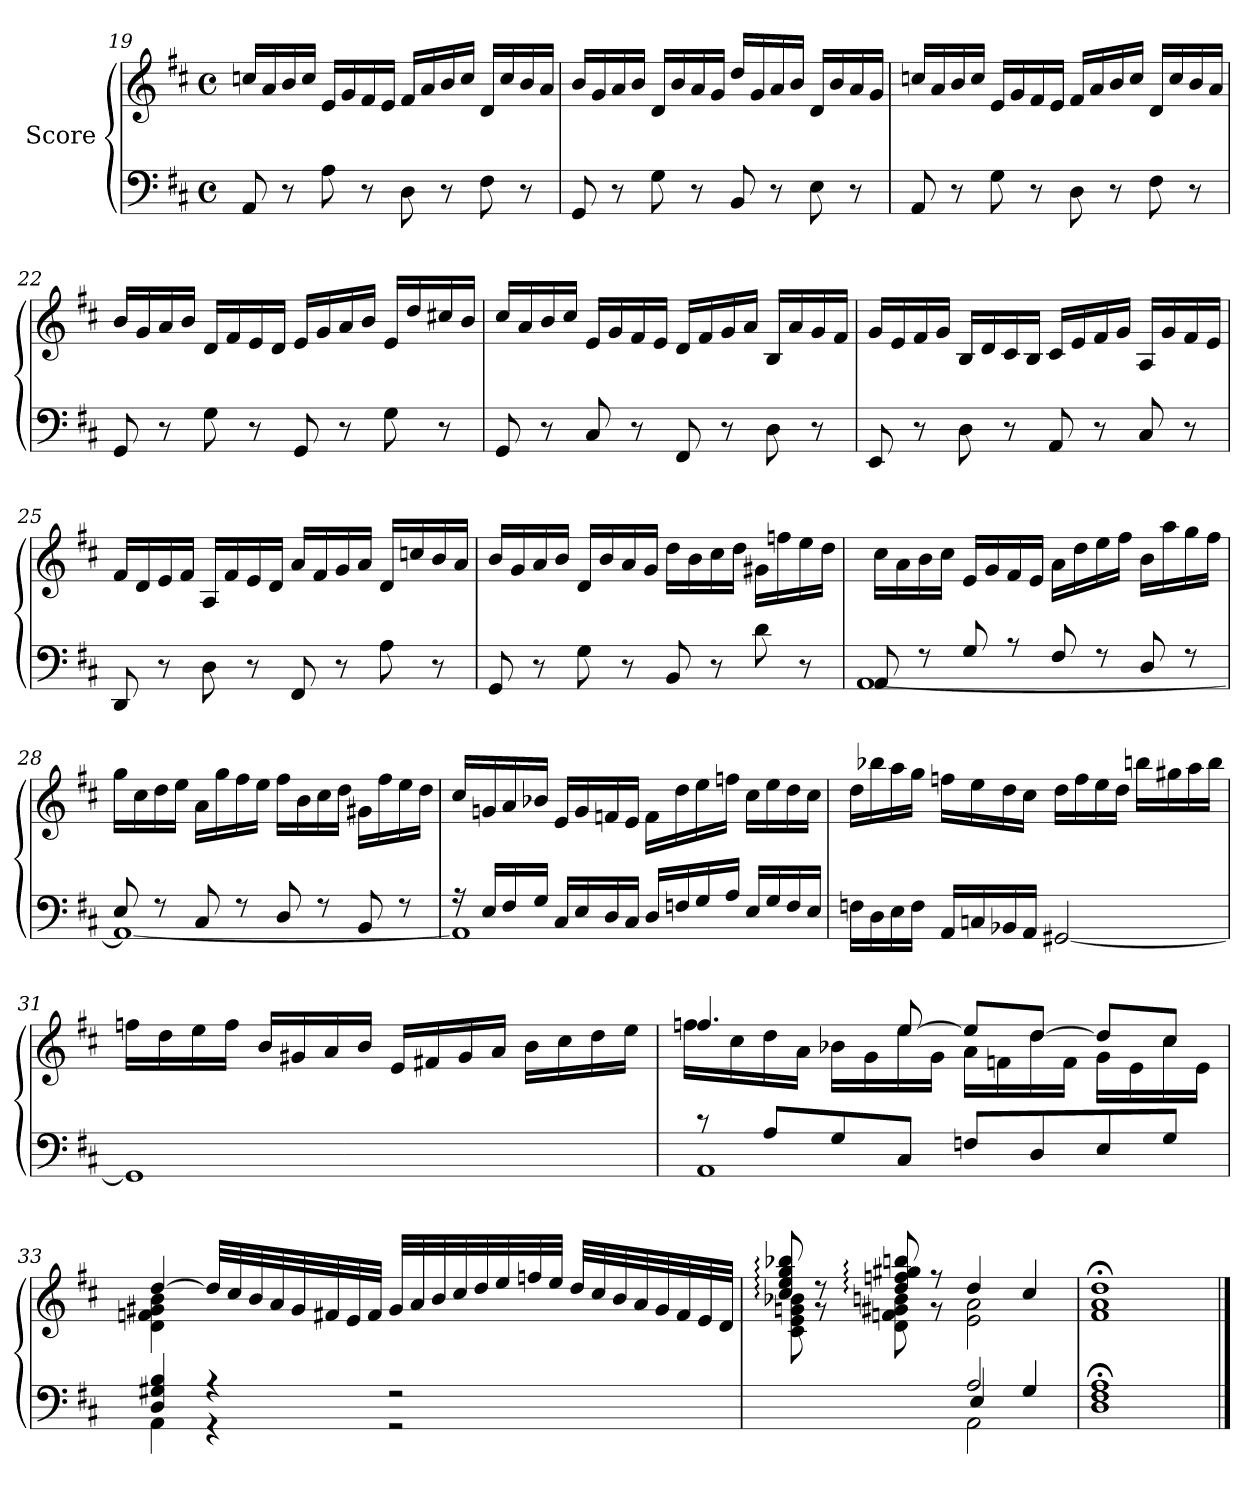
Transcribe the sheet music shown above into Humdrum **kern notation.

**kern	**kern
*part1	*part1
*staff2	*staff1
*I"Score	*
!!LO:LB:g=z
*clefF4	*clefG2
*k[f#c#]	*k[f#c#]
*M4/4	*M4/4
*met(c)	*met(c)
=19	=19
8AA/	16ccn/LL
.	16a/
8r	16b/
.	16cc/JJ
8A\	16e/LL
.	16g/
8r	16f#/
.	16e/JJ
8D\	16f#/LL
.	16a/
8r	16b/
.	16cc/JJ
8F#\	16d/LL
.	16cc/
8r	16b/
.	16a/JJ
=20	=20
8GG/	16b/LL
.	16g/
8r	16a/
.	16b/JJ
8G\	16d/LL
.	16b/
8r	16a/
.	16g/JJ
8BB/	16dd/LL
.	16g/
8r	16a/
.	16b/JJ
8E\	16d/LL
.	16b/
8r	16a/
.	16g/JJ
!!LO:LB:g=z
=21	=21
8AA/	16ccn/LL
.	16a/
8r	16b/
.	16cc/JJ
8G\	16e/LL
.	16g/
8r	16f#/
.	16e/JJ
8D\	16f#/LL
.	16a/
8r	16b/
.	16cc/JJ
8F#\	16d/LL
.	16cc/
8r	16b/
.	16a/JJ
=22	=22
8GG/	16b/LL
.	16g/
8r	16a/
.	16b/JJ
8G\	16d/LL
.	16f#/
8r	16e/
.	16d/JJ
8GG/	16e/LL
.	16g/
8r	16a/
.	16b/JJ
8G\	16e/LL
.	16dd/
8r	16cc#X/
.	16b/JJ
!!LO:LB:g=z
=23	=23
8GG/	16cc#/LL
.	16a/
8r	16b/
.	16cc#/JJ
8C#/	16e/LL
.	16g/
8r	16f#/
.	16e/JJ
8FF#/	16d/LL
.	16f#/
8r	16g/
.	16a/JJ
8D\	16B/LL
.	16a/
8r	16g/
.	16f#/JJ
=24	=24
8EE/	16g/LL
.	16e/
8r	16f#/
.	16g/JJ
8D\	16B/LL
.	16d/
8r	16c#/
.	16B/JJ
8AA/	16c#/LL
.	16e/
8r	16f#/
.	16g/JJ
8C#/	16A/LL
.	16g/
8r	16f#/
.	16e/JJ
=25	=25
8DD/	16f#/LL
.	16d/
8r	16e/
.	16f#/JJ
8D\	16A/LL
.	16f#/
8r	16e/
.	16d/JJ
8FF#/	16a/LL
.	16f#/
8r	16g/
.	16a/JJ
8A\	16d/LL
.	16ccn/
8r	16b/
.	16a/JJ
!!LO:PB:g=z
=26	=26
8GG/	16b/LL
.	16g/
8r	16a/
.	16b/JJ
8G\	16d/LL
.	16b/
8r	16a/
.	16g/JJ
8BB/	16dd\LL
.	16b\
8r	16cc#\
.	16dd\JJ
8d\	16g#X\LL
.	16ffn\
8r	16ee\
.	16dd\JJ
=27	=27
*^	*
8AA/	[1AA	16cc#\LL
.	.	16a\
8r	.	16b\
.	.	16cc#\JJ
8G/	.	16e/LL
.	.	16g/
8r	.	16f#/
.	.	16e/JJ
8F#/	.	16a\LL
.	.	16dd\
8r	.	16ee\
.	.	16ff#\JJ
8D/	.	16b\LL
.	.	16aa\
8r	.	16gg\
.	.	16ff#\JJ
=28	=28	=28
8E/	1AA_	16gg\LL
.	.	16cc#\
8r	.	16dd\
.	.	16ee\JJ
8C#/	.	16a\LL
.	.	16gg\
8r	.	16ff#\
.	.	16ee\JJ
8D/	.	16ff#\LL
.	.	16b\
8r	.	16cc#\
.	.	16dd\JJ
8BB/	.	16g#X\LL
.	.	16ff#\
8r	.	16ee\
.	.	16dd\JJ
!!LO:LB:g=z
=29	=29	=29
16r	1AA]	16cc#/LL
16E/LL	.	16gn/
16F#/	.	16a/
16G/JJ	.	16b-X/JJ
16C#/LL	.	16e/LL
16E/	.	16g/
16D/	.	16fn/
16C#/JJ	.	16e/JJ
16D/LL	.	16f\LL
16Fn/	.	16dd\
16G/	.	16ee\
16A/JJ	.	16ffn\JJ
16E/LL	.	16cc#\LL
16G/	.	16ee\
16F/	.	16dd\
16E/JJ	.	16cc#\JJ
*v	*v	*
=30	=30
16Fn\LL	16dd\LL
16D\	16bb-X\
16E\	16aa\
16F\JJ	16gg\JJ
16AA/LL	16ffn\LL
16Cn/	16ee\
16BB-X/	16dd\
16AA/JJ	16cc#\JJ
[2GG#X/	16dd\LL
.	16ff\
.	16ee\
.	16dd\JJ
.	16bbn\LL
.	16gg#X\
.	16aa\
.	16bb\JJ
!!LO:LB:g=z
=31	=31
1GG#]	16ffn\LL
.	16dd\
.	16ee\
.	16ff\JJ
.	16b/LL
.	16g#X/
.	16a/
.	16b/JJ
.	16e/LL
.	16f#X/
.	16g#/
.	16a/JJ
.	16b\LL
.	16cc#\
.	16dd\
.	16ee\JJ
=32	=32
*^	*^
8r	1AA	4.ffn/	16ff\LL
.	.	.	16cc#\
8A/L	.	.	16dd\
.	.	.	16a\JJ
8G/	.	.	16b-X\LL
.	.	.	16g\
8C#/J	.	[8ee/	16ee\
.	.	.	16g\JJ
8Fn/L	.	8ee/L]	16a\LL
.	.	.	16fn\
8D/	.	[8dd/J	16dd\
.	.	.	16f\JJ
8E/	.	8dd/L]	16g\LL
.	.	.	16e\
8G/J	.	8cc#/J	16cc#\
.	.	.	16e\JJ
!!LO:LB:g=z	!!
=33	=33	=33	=33
4D/ 4G#X/ 4B/	4AA\	[4dd/	4d\ 4fn\ 4g#X\ 4b\
4r	4r	32dd/LLL]	4ryy
.	.	32cc#/	.
.	.	32b/	.
.	.	32a/	.
.	.	32g#i/	.
.	.	32f#X/	.
.	.	32e/	.
.	.	32f#/JJJ	.
2r	2r	32g#/LLL	2ryy
.	.	32a/	.
.	.	32b/	.
.	.	32cc#/	.
.	.	32dd/	.
.	.	32ee/	.
.	.	32ffn/	.
.	.	32ee/JJJ	.
.	.	32dd/LLL	.
.	.	32cc#/	.
.	.	32b/	.
.	.	32a/	.
.	.	32g#/	.
.	.	32f#/	.
.	.	32e/	.
.	.	32d/JJJ	.
=34	=34	=34	=34
*	*^	*	*
2ryy	2ryy	2ryy	8cc#/: 8ee/: 8gg/: 8bb-X/:	8c#\ 8e\ 8gn\ 8b-X\
.	.	.	8r	8r
.	.	.	8dd/: 8ffn/: 8gg#X/: 8bbn/:	8d\ 8fn\ 8g#X\ 8bn\
.	.	.	8r	8r
2A/	2AA\	4E/	4dd/	2e\ 2a\
.	.	4G/	4cc#/	.
=35	=35	=35	=35	=35
1A;	1D	1F#	1dd;<	1f# 1a
*v	*v	*v	*	*
*	*v	*v
==	==
*-	*-
